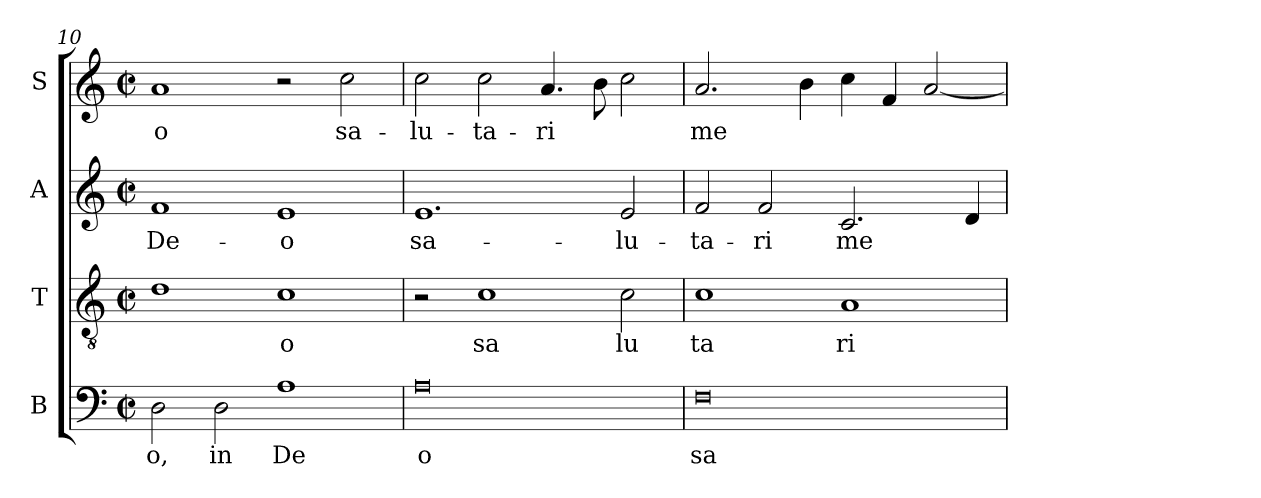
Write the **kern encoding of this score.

**kern	**text	**kern	**text	**kern	**text	**kern	**text
*part4	*part4	*part3	*part3	*part2	*part2	*part1	*part1
*staff4	*staff4	*staff3	*staff3	*staff2	*staff2	*staff1	*staff1
*I"B	*	*I"T	*	*I"A	*	*I"S	*
*I'B	*	*I'T	*	*I'A	*	*I'S	*
*clefF4	*	*clefGv2	*	*clefG2	*	*clefG2	*
*k[]	*	*k[]	*	*k[]	*	*k[]	*
*C:	*	*C:	*	*C:	*	*C:	*
*M2/2	*	*M2/2	*	*M2/2	*	*M2/2	*
*met(c|)	*	*met(c|)	*	*met(c|)	*	*met(c|)	*
=10	=10	=10	=10	=10	=10	=10	=10
!	!LO:LY:b:cj	!	!LO:LY:b:cj	!	!LO:LY:b:cj	!	!LO:LY:b:cj
2D\	o,	1d	.	1f	De-	1a	-o
!	!LO:LY:b:cj	!	!	!	!	!	!
2D\	in	.	.	.	.	.	.
!	!LO:LY:b:cj	!	!LO:LY:b:cj	!	!LO:LY:b:cj	!	!
1A	De	1c	o	1e	-o	2r	.
!	!	!	!	!	!	!	!LO:LY:b:cj
.	.	.	.	.	.	2cc\	sa-
=11	=11	=11	=11	=11	=11	=11	=11
!	!LO:LY:b:cj	!	!	!	!LO:LY:b:cj	!	!LO:LY:b:cj
0A	o	2r	.	1.e	sa-	2cc\	-lu-
!	!	!	!LO:LY:b:cj	!	!	!	!LO:LY:b:cj
.	.	1c	sa	.	.	2cc\	-ta-
!	!	!	!	!	!	!	!LO:LY:b:cj
.	.	.	.	.	.	4.a/	-ri
!	!	!	!	!	!	!	!LO:LY:b:cj
.	.	.	.	.	.	8b\	.
!	!	!	!LO:LY:b:cj	!	!LO:LY:b:cj	!	!LO:LY:b:cj
.	.	2c\	lu	2e/	-lu-	2cc\	.
=12	=12	=12	=12	=12	=12	=12	=12
!	!LO:LY:b:cj	!	!LO:LY:b:cj	!	!LO:LY:b:cj	!	!LO:LY:b:cj
0F	sa	1c	ta	2f/	-ta-	2.a/	me-
!	!	!	!	!	!LO:LY:b:cj	!	!
.	.	.	.	2f/	-ri	.	.
!	!	!	!	!	!	!	!LO:LY:b:cj
.	.	.	.	.	.	4b\	--
!	!	!	!LO:LY:b:cj	!	!LO:LY:b:cj	!	!LO:LY:b:cj
.	.	1A	ri	2.c/	me-	4cc\	--
!	!	!	!	!	!	!	!LO:LY:b:cj
.	.	.	.	.	.	4f/	--
!	!	!	!	!	!	!	!LO:LY:b:cj
.	.	.	.	.	.	[<2a/	--
!	!	!	!	!	!LO:LY:b:cj	!	!
.	.	.	.	4d/	--	.	.
=	=	=	=	=	=	=	=
*-	*-	*-	*-	*-	*-	*-	*-
